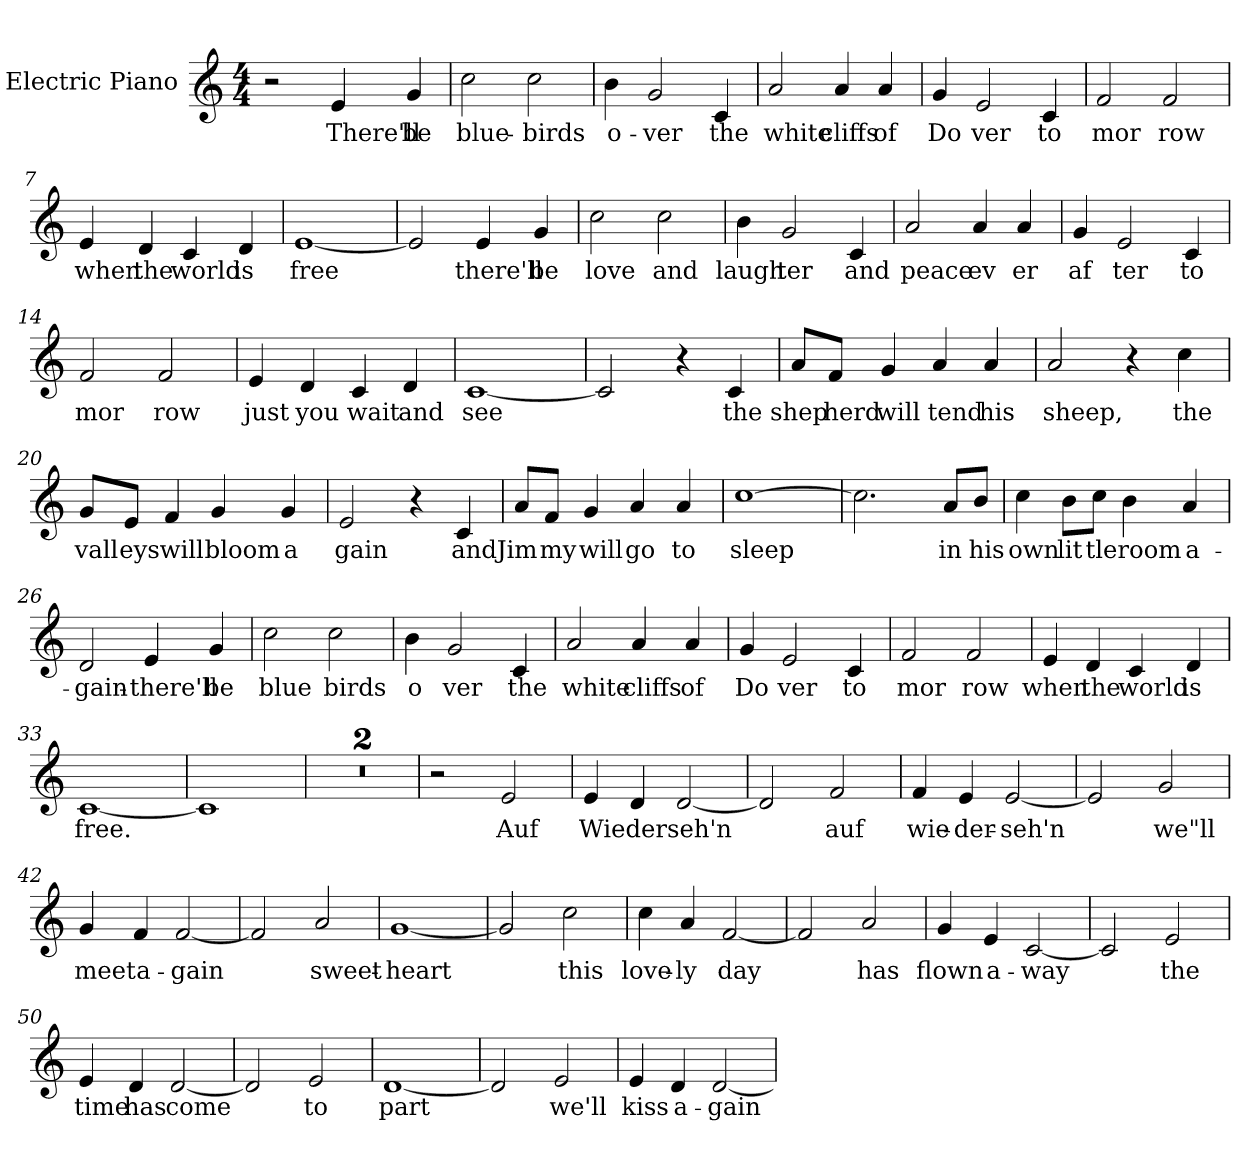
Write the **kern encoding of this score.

**kern	**text
*part1	*part1
*staff1	*staff1
*I"Electric Piano	*
*I'E.Pno	*
*clefG2	*
*k[]	*
*C:	*
*M4/4	*
=1	=1
2r	.
4e/	There'll
4g/	be
=2	=2
2cc\	blue-
2cc\	-birds
=3	=3
4b\	o-
2g/	ver
4c/	the
=4	=4
2a/	white
4a/	cliffs
4a/	of
=5	=5
4g/	Do
2e/	ver
4c/	to
!!LO:LB:g=z
=6	=6
2f/	mor
2f/	row
=7	=7
4e/	when
4d/	the
4c/	world
4d/	is
=8	=8
[1e	free
=9	=9
2e/]	.
4e/	there'll
4g/	be
=10	=10
2cc\	love
2cc\	and
=11	=11
4b\	laugh
2g/	ter
4c/	and
!!LO:LB:g=z
=12	=12
2a/	peace
4a/	ev
4a/	er
=13	=13
4g/	af
2e/	ter
4c/	to
=14	=14
2f/	mor
2f/	row
=15	=15
4e/	just
4d/	you
4c/	wait
4d/	and
=16	=16
[1c	see
=17	=17
2c/]	.
4r	.
4c/	the
!!LO:LB:g=z
=18	=18
8a/L	shep
8f/J	herd
4g/	will
4a/	tend
4a/	his
=19	=19
2a/	sheep,
4r	.
4cc\	the
=20	=20
8g/L	vall
8e/J	eys
4f/	will
4g/	bloom
4g/	a
=21	=21
2e/	gain
4r	.
4c/	and
!!LO:LB:g=z
=22	=22
8a/L	Jim
8f/J	my
4g/	will
4a/	go
4a/	to
=23	=23
[1cc	sleep
=24	=24
2.cc\]	.
8a/L	in
8b/J	his
=25	=25
4cc\	own
8b\L	lit
8cc\J	tle
4b\	room
4a/	a-
=26	=26
2d/	-gain-
4e/	there'll
4g/	be
!!LO:LB:g=z
=27	=27
2cc\	blue
2cc\	birds
=28	=28
4b\	o
2g/	ver
4c/	the
=29	=29
2a/	white
4a/	cliffs
4a/	of
=30	=30
4g/	Do
2e/	ver
4c/	to
=31	=31
2f/	mor
2f/	row
!!LO:LB:g=z
=32	=32
4e/	when
4d/	the
4c/	world
4d/	is
=33	=33
[1c	free.
=34	=34
1c]	.
=35	=35
1r	.
=36	=36
1r	.
=37	=37
2r	.
2e/	Auf
=38	=38
4e/	Wiederseh'n
4d/	.
[2d/	.
=39	=39
2d/]	.
2f/	auf
!!LO:LB:g=z
=40	=40
4f/	wie-
4e/	-der-
[2e/	-seh'n
=41	=41
2e/]	.
2g/	we"ll
=42	=42
4g/	meet
4f/	a-
[2f/	-gain
=43	=43
2f/]	.
2a/	sweet-
=44	=44
[1g	-heart
=45	=45
2g/]	.
2cc\	this
=46	=46
4cc\	love-
4a/	-ly
[2f/	day
!!LO:PB:g=z
=47	=47
2f/]	.
2a/	has
=48	=48
4g/	flown
4e/	a-
[2c/	-way
=49	=49
2c/]	.
2e/	the
=50	=50
4e/	time
4d/	has
[2d/	come
=51	=51
2d/]	.
2e/	to
=52	=52
[1d	part
=53	=53
2d/]	.
2e/	we'll
!!LO:LB:g=z
=54	=54
4e/	kiss
4d/	a-
[2d/	-gain
=	=
*-	*-
